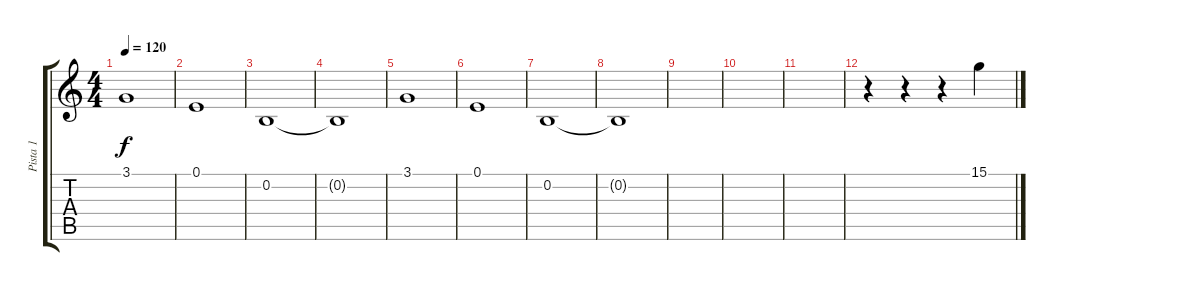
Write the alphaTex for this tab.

\track ("Pista 1" "Pista 1") {instrument synthstrings2}
\staff {score tabs}
\tuning (E4 B3 G3 D3 A2 E2) {hide}
\ts (4 4)
\tempo 120
\clef g2
\ks c
3.1.1{dy f} |
0.1.1 |
0.2.1 |
0.2{t}.1 |
3.1.1 |
0.1.1 |
0.2.1 |
0.2{t}.1 |
|
|
|
r.4 r.4 r.4 15.1.4
